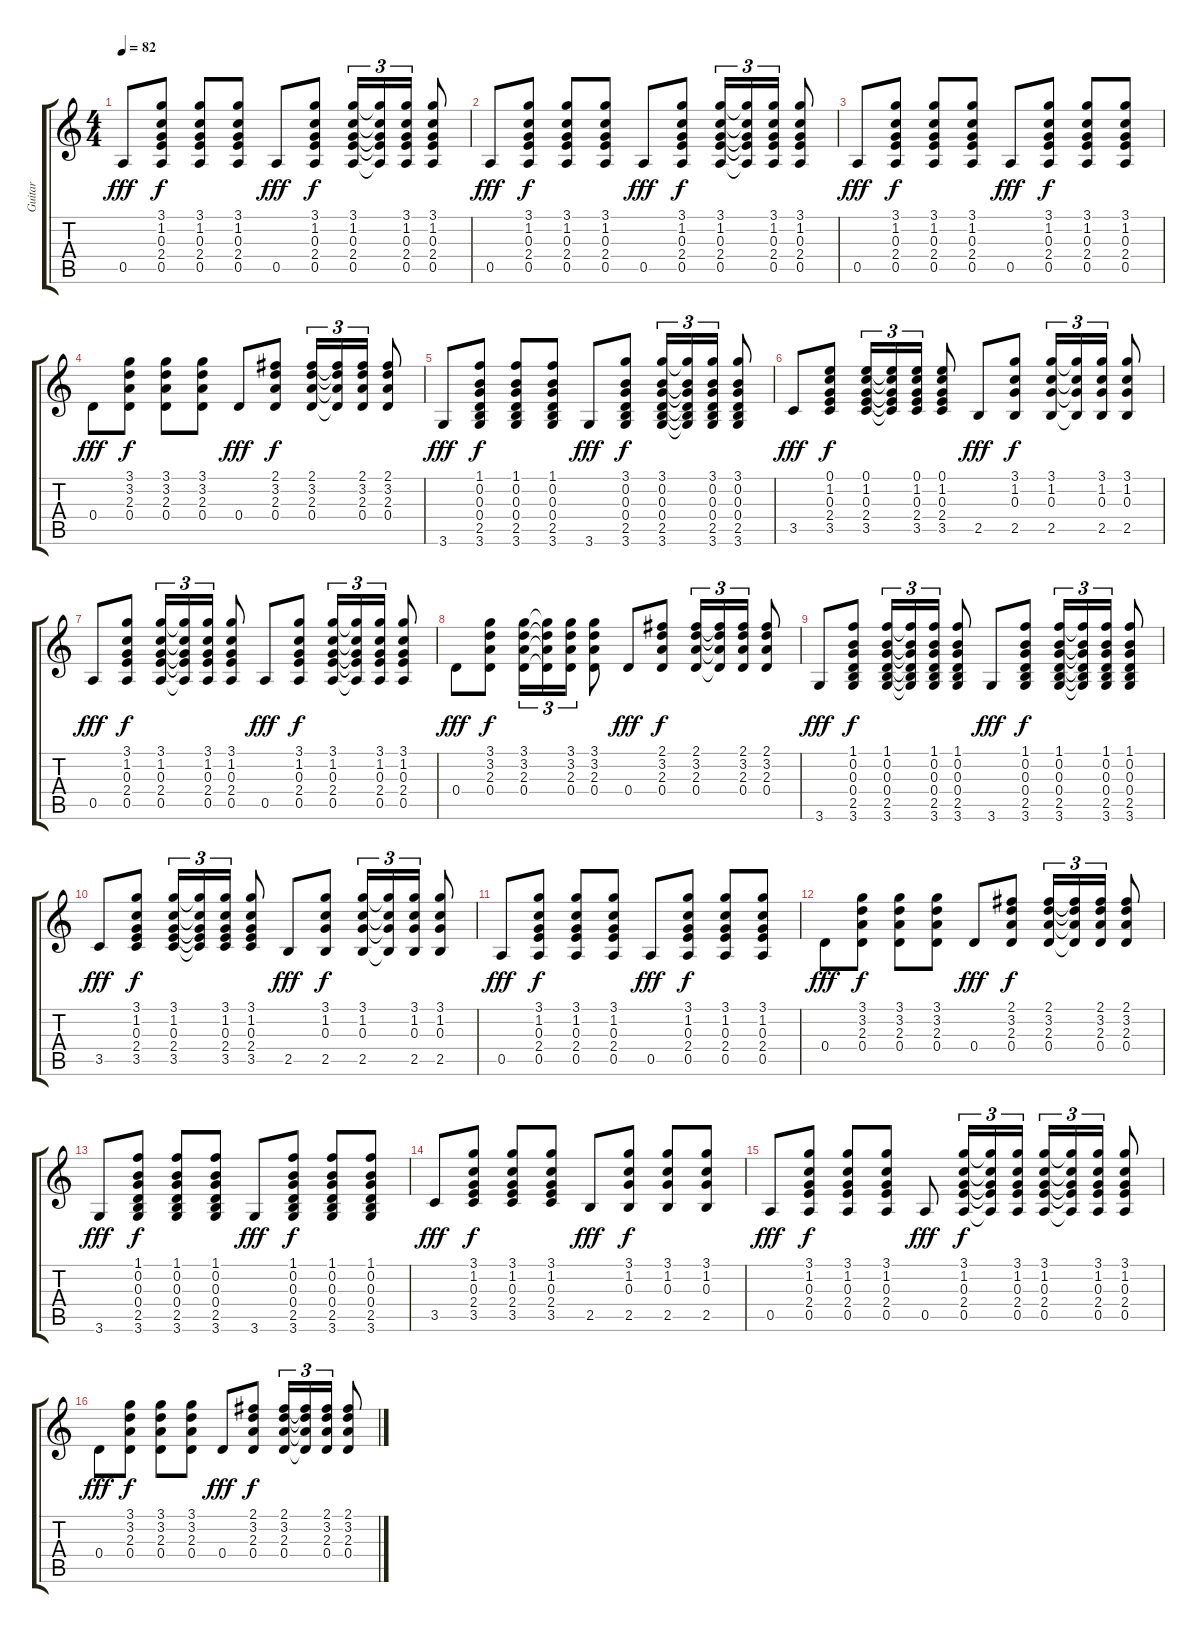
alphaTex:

\track ("Guitar" "Guitar") {instrument acousticguitarsteel}
\staff {score tabs}
\tuning (E4 B3 G3 D3 A2 E2) {hide}
\ts (4 4)
\tempo 82
\clef g2
\ks c
0.5.8{dy fff instrument acousticguitarsteel} (3.1 1.2 0.3 2.4 0.5).8{dy f} (3.1 1.2 0.3 2.4 0.5).8 (3.1 1.2 0.3 2.4 0.5).8 0.5.8{dy fff} (3.1 1.2 0.3 2.4 0.5).8{dy f} (3.1 1.2 0.3 2.4 0.5).16{tu (3 2)} (3.1{t} 1.2{t} 0.3{t} 2.4{t} 0.5{t}).16{tu (3 2)} (3.1 1.2 0.3 2.4 0.5).16{tu (3 2)} (3.1 1.2 0.3 2.4 0.5).8 |
0.5.8{dy fff} (3.1 1.2 0.3 2.4 0.5).8{dy f} (3.1 1.2 0.3 2.4 0.5).8 (3.1 1.2 0.3 2.4 0.5).8 0.5.8{dy fff} (3.1 1.2 0.3 2.4 0.5).8{dy f} (3.1 1.2 0.3 2.4 0.5).16{tu (3 2)} (3.1{t} 1.2{t} 0.3{t} 2.4{t} 0.5{t}).16{tu (3 2)} (3.1 1.2 0.3 2.4 0.5).16{tu (3 2)} (3.1 1.2 0.3 2.4 0.5).8 |
0.5.8{dy fff} (3.1 1.2 0.3 2.4 0.5).8{dy f} (3.1 1.2 0.3 2.4 0.5).8 (3.1 1.2 0.3 2.4 0.5).8 0.5.8{dy fff} (3.1 1.2 0.3 2.4 0.5).8{dy f} (3.1 1.2 0.3 2.4 0.5).8 (3.1 1.2 0.3 2.4 0.5).8 |
0.4.8{dy fff} (3.1 3.2 2.3 0.4).8{dy f} (3.1 3.2 2.3 0.4).8 (3.1 3.2 2.3 0.4).8 0.4.8{dy fff} (2.1 3.2 2.3 0.4).8{dy f} (2.1 3.2 2.3 0.4).16{tu (3 2)} (2.1{t} 3.2{t} 2.3{t} 0.4{t}).16{tu (3 2)} (2.1 3.2 2.3 0.4).16{tu (3 2)} (2.1 3.2 2.3 0.4).8 |
3.6.8{dy fff} (1.1 0.2 0.3 0.4 2.5 3.6).8{dy f} (1.1 0.2 0.3 0.4 2.5 3.6).8 (1.1 0.2 0.3 0.4 2.5 3.6).8 3.6.8{dy fff} (3.1 0.2 0.3 0.4 2.5 3.6).8{dy f} (3.1 0.2 0.3 0.4 2.5 3.6).16{tu (3 2)} (3.1{t} 0.2{t} 0.3{t} 0.4{t} 2.5{t} 3.6{t}).16{tu (3 2)} (3.1 0.2 0.3 0.4 2.5 3.6).16{tu (3 2)} (3.1 0.2 0.3 0.4 2.5 3.6).8 |
3.5.8{dy fff} (0.1 1.2 0.3 2.4 3.5).8{dy f} (0.1 1.2 0.3 2.4 3.5).16{tu (3 2)} (0.1{t} 1.2{t} 0.3{t} 2.4{t} 3.5{t}).16{tu (3 2)} (0.1 1.2 0.3 2.4 3.5).16{tu (3 2)} (0.1 1.2 0.3 2.4 3.5).8 2.5.8{dy fff} (3.1 1.2 0.3 2.5).8{dy f} (3.1 1.2 0.3 2.5).16{tu (3 2)} (3.1{t} 1.2{t} 0.3{t} 2.5{t}).16{tu (3 2)} (3.1 1.2 0.3 2.5).16{tu (3 2)} (3.1 1.2 0.3 2.5).8 |
0.5.8{dy fff} (3.1 1.2 0.3 2.4 0.5).8{dy f} (3.1 1.2 0.3 2.4 0.5).16{tu (3 2)} (3.1{t} 1.2{t} 0.3{t} 2.4{t} 0.5{t}).16{tu (3 2)} (3.1 1.2 0.3 2.4 0.5).16{tu (3 2)} (3.1 1.2 0.3 2.4 0.5).8 0.5.8{dy fff} (3.1 1.2 0.3 2.4 0.5).8{dy f} (3.1 1.2 0.3 2.4 0.5).16{tu (3 2)} (3.1{t} 1.2{t} 0.3{t} 2.4{t} 0.5{t}).16{tu (3 2)} (3.1 1.2 0.3 2.4 0.5).16{tu (3 2)} (3.1 1.2 0.3 2.4 0.5).8 |
0.4.8{dy fff} (3.1 3.2 2.3 0.4).8{dy f} (3.1 3.2 2.3 0.4).16{tu (3 2)} (3.1{t} 3.2{t} 2.3{t} 0.4{t}).16{tu (3 2)} (3.1 3.2 2.3 0.4).16{tu (3 2)} (3.1 3.2 2.3 0.4).8 0.4.8{dy fff} (2.1 3.2 2.3 0.4).8{dy f} (2.1 3.2 2.3 0.4).16{tu (3 2)} (2.1{t} 3.2{t} 2.3{t} 0.4{t}).16{tu (3 2)} (2.1 3.2 2.3 0.4).16{tu (3 2)} (2.1 3.2 2.3 0.4).8 |
3.6.8{dy fff} (1.1 0.2 0.3 0.4 2.5 3.6).8{dy f} (1.1 0.2 0.3 0.4 2.5 3.6).16{tu (3 2)} (1.1{t} 0.2{t} 0.3{t} 0.4{t} 2.5{t} 3.6{t}).16{tu (3 2)} (1.1 0.2 0.3 0.4 2.5 3.6).16{tu (3 2)} (1.1 0.2 0.3 0.4 2.5 3.6).8 3.6.8{dy fff} (1.1 0.2 0.3 0.4 2.5 3.6).8{dy f} (1.1 0.2 0.3 0.4 2.5 3.6).16{tu (3 2)} (1.1{t} 0.2{t} 0.3{t} 0.4{t} 2.5{t} 3.6{t}).16{tu (3 2)} (1.1 0.2 0.3 0.4 2.5 3.6).16{tu (3 2)} (1.1 0.2 0.3 0.4 2.5 3.6).8 |
3.5.8{dy fff} (3.1 1.2 0.3 2.4 3.5).8{dy f} (3.1 1.2 0.3 2.4 3.5).16{tu (3 2)} (3.1{t} 1.2{t} 0.3{t} 2.4{t} 3.5{t}).16{tu (3 2)} (3.1 1.2 0.3 2.4 3.5).16{tu (3 2)} (3.1 1.2 0.3 2.4 3.5).8 2.5.8{dy fff} (3.1 1.2 0.3 2.5).8{dy f} (3.1 1.2 0.3 2.5).16{tu (3 2)} (3.1{t} 1.2{t} 0.3{t} 2.5{t}).16{tu (3 2)} (3.1 1.2 0.3 2.5).16{tu (3 2)} (3.1 1.2 0.3 2.5).8 |
0.5.8{dy fff} (3.1 1.2 0.3 2.4 0.5).8{dy f} (3.1 1.2 0.3 2.4 0.5).8 (3.1 1.2 0.3 2.4 0.5).8 0.5.8{dy fff} (3.1 1.2 0.3 2.4 0.5).8{dy f} (3.1 1.2 0.3 2.4 0.5).8 (3.1 1.2 0.3 2.4 0.5).8 |
0.4.8{dy fff} (3.1 3.2 2.3 0.4).8{dy f} (3.1 3.2 2.3 0.4).8 (3.1 3.2 2.3 0.4).8 0.4.8{dy fff} (2.1 3.2 2.3 0.4).8{dy f} (2.1 3.2 2.3 0.4).16{tu (3 2)} (2.1{t} 3.2{t} 2.3{t} 0.4{t}).16{tu (3 2)} (2.1 3.2 2.3 0.4).16{tu (3 2)} (2.1 3.2 2.3 0.4).8 |
3.6.8{dy fff} (1.1 0.2 0.3 0.4 2.5 3.6).8{dy f} (1.1 0.2 0.3 0.4 2.5 3.6).8 (1.1 0.2 0.3 0.4 2.5 3.6).8 3.6.8{dy fff} (1.1 0.2 0.3 0.4 2.5 3.6).8{dy f} (1.1 0.2 0.3 0.4 2.5 3.6).8 (1.1 0.2 0.3 0.4 2.5 3.6).8 |
3.5.8{dy fff} (3.1 1.2 0.3 2.4 3.5).8{dy f} (3.1 1.2 0.3 2.4 3.5).8 (3.1 1.2 0.3 2.4 3.5).8 2.5.8{dy fff} (3.1 1.2 0.3 2.5).8{dy f} (3.1 1.2 0.3 2.5).8 (3.1 1.2 0.3 2.5).8 |
0.5.8{dy fff} (3.1 1.2 0.3 2.4 0.5).8{dy f} (3.1 1.2 0.3 2.4 0.5).8 (3.1 1.2 0.3 2.4 0.5).8 0.5.8{dy fff} (3.1 1.2 0.3 2.4 0.5).16{tu (3 2) dy f} (3.1{t} 1.2{t} 0.3{t} 2.4{t} 0.5{t}).16{tu (3 2)} (3.1 1.2 0.3 2.4 0.5).16{tu (3 2)} (3.1 1.2 0.3 2.4 0.5).16{tu (3 2)} (3.1{t} 1.2{t} 0.3{t} 2.4{t} 0.5{t}).16{tu (3 2)} (3.1 1.2 0.3 2.4 0.5).16{tu (3 2)} (3.1 1.2 0.3 2.4 0.5).8 |
0.4.8{dy fff} (3.1 3.2 2.3 0.4).8{dy f} (3.1 3.2 2.3 0.4).8 (3.1 3.2 2.3 0.4).8 0.4.8{dy fff} (2.1 3.2 2.3 0.4).8{dy f} (2.1 3.2 2.3 0.4).16{tu (3 2)} (2.1{t} 3.2{t} 2.3{t} 0.4{t}).16{tu (3 2)} (2.1 3.2 2.3 0.4).16{tu (3 2)} (2.1 3.2 2.3 0.4).8
